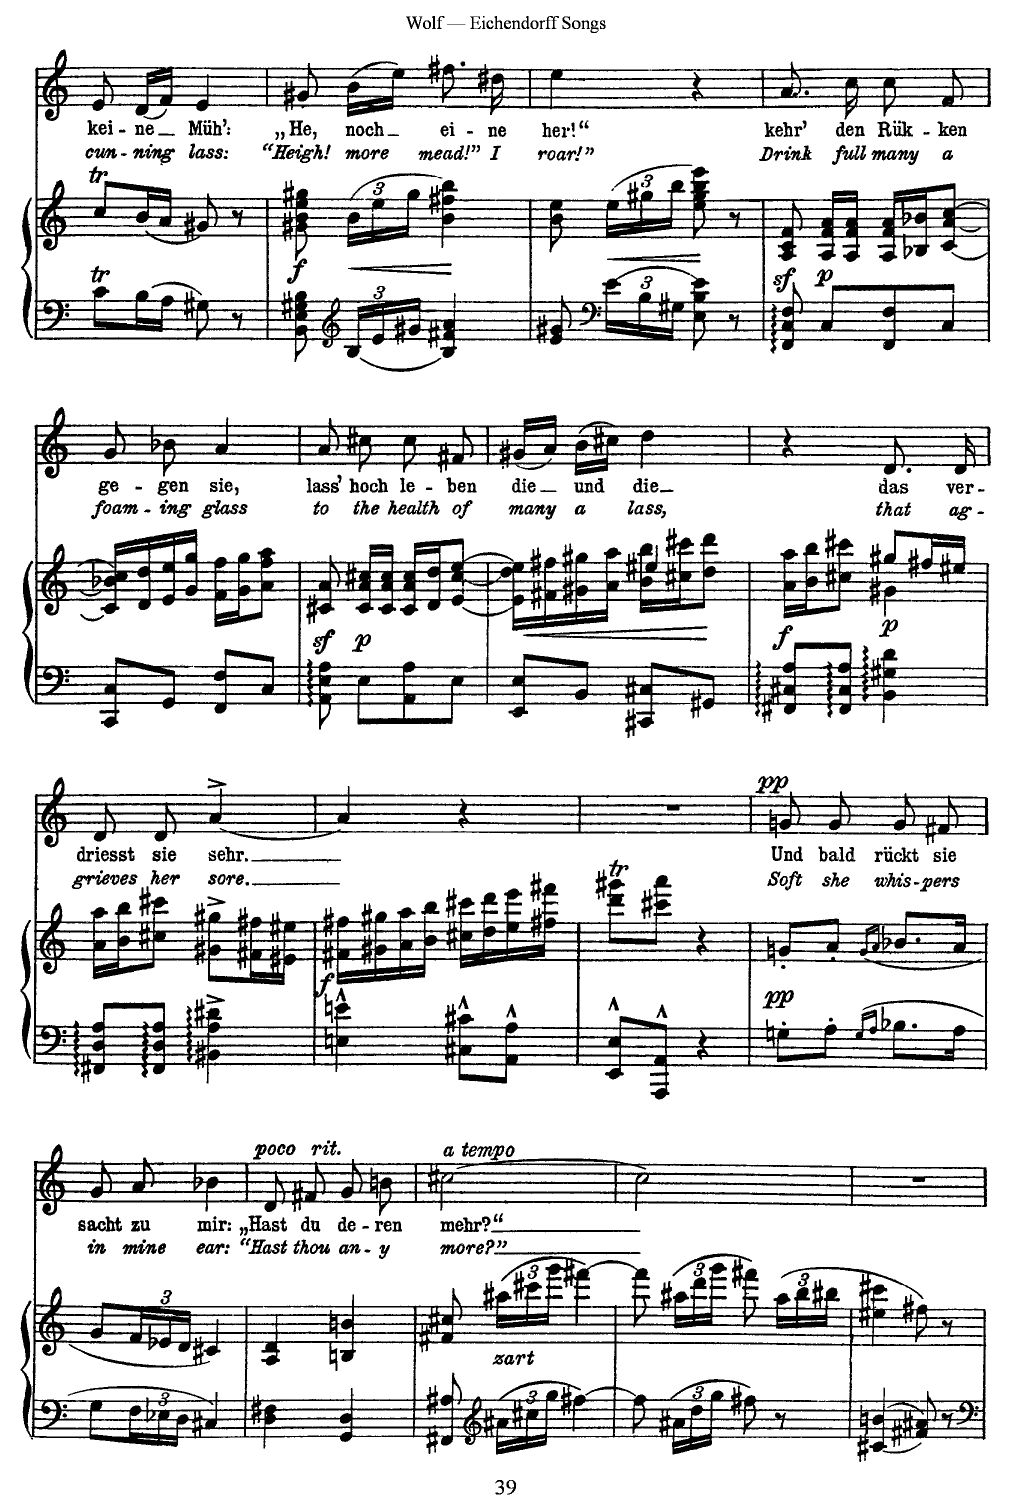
**kern	**kern	**dynam	**kern	**text	**text	**dynam
*part2	*part2	*part2	*part1	*part1	*part1	*part1
*staff3	*staff2	*staff2/3	*staff1	*staff1	*staff1	*staff1
*I"Piano	*	*	*I"Voice	*	*	*
*I'Pno	*	*	*	*	*	*
*clefF4	*clefG2	*	*clefG2	*	*	*
*k[]	*k[]	*	*k[]	*	*	*
*M4/8	*M4/8	*	*M4/8	*	*	*
=14	=14	=14	=14	=14	=14	=14
8cT\L	8ccT/L	.	8e/	kei-	cun-	.
16B\L	(16b/L	.	(16d/LL	-ne	.	.
16A\JJ	16a/JJ	.	16f/JJ)	.	-ning	.
8G#X\	8g#X/)	.	4e/	Müh’:	lass:	.
8r	8r	.	.	.	.	.
=15	=15	=15	=15	=15	=15	=15
!	!	!LO:DY:b	!	!	!	!
8BB\ 8E\ 8G#X\ 8B\	8g#X\ 8b\ 8ee\ 8gg#X\	f	8g#X/	“He	“Heigh!	.
*clefG2	*	*	*	*	*	*
*Xbrackettup	*Xbrackettup	*	*	*	*	*
!	!	!LO:HP:b	!	!	!	!
24B/LL	(24b\LL	<	(16b\LL	noch	more	.
24e/	24ee\	.	.	.	.	.
.	.	.	16ee\JJ)	.	.	.
24g#X/JJ	24gg#\JJ	.	.	.	.	.
4B/ 4f#X/ 4a/	4b\ 4ff#X\ 4bb\)	[	8.ff#X\	ei-	mead!”	.
.	.	.	16dd#X\	-ne	I	.
=16	=16	=16	=16	=16	=16	=16
8e/ 8g#X/	8b\ 8ee\	.	4ee\	her!”	roar!	.
*clefF4	*	*	*	*	*	*
!	!	!LO:HP:b	!	!	!	!
24e\LL	(24ee\LL	<	.	.	.	.
24B\	24gg#X\	.	.	.	.	.
24G#X\JJ	24bb\JJ	.	.	.	.	.
8E\ 8B\ 8e\	8ee\ 8gg#\ 8bb\ 8eee\)	[	4r	.	.	.
8r	8r	.	.	.	.	.
=17	=17	=17	=17	=17	=17	=17
8FF/ 8C/ 8F/	8A/z< 8c/z< 8f/z<	.	8.a/	kehr’	Drink	.
!	!	!LO:DY:b	!	!	!	!
8C/L	16A/ 16f/ 16a/LL	p	.	.	.	.
.	16A/ 16f/ 16a/JJ	.	16cc\	den	full	.
8FF/ 8F/	16A/ 16f/ 16a/LL	.	8cc\	Rük-	many	.
.	16B-X/ 16b-X/J	.	.	.	.	.
8C/J	([8c/ 8a/ [<8cc/J	.	8f/	-ken	a	.
=18	=18	=18	=18	=18	=18	=18
8CC/ 8C/L	16c/] 16b-X/ 16cc/]LL)	.	8g/	ge-	foam-	.
.	16d/ 16dd/	.	.	.	.	.
8GG/J	16e/ 16ee/	.	8b-X\	-gen	-ing	.
.	16g/ 16gg/JJ	.	.	.	.	.
8FF/ 8F/L	16f\ 16ff\LL	.	4a/	sie,	glass	.
.	16g\ 16gg\J	.	.	.	.	.
8C/J	8a\ 8ff\ 8aa\J	.	.	.	.	.
=19	=19	=19	=19	=19	=19	=19
8AA\ 8E\ 8A\	8c#X/z< 8a/z<	.	8a/	lass’	to	.
!	!	!LO:DY:b	!	!	!	!
8E\L	16c#/ 16a/ 16cc#X/LL	p	8cc#X\	hoch	the	.
.	16c#/ 16a/ 16cc#/JJ	.	.	.	.	.
8AA\ 8A\	16c#/ 16a/ 16cc#/LL	.	8cc#\	le-	health	.
.	16d/ 16dd/J	.	.	.	.	.
8E\J	([<8e/ 8cc#/ [<8ee/J	.	8f#X/	-ben	of	.
=20	=20	=20	=20	=20	=20	=20
!	!	!LO:HP:b	!	!	!	!
*	*^	*	*	*	*	*
8EE/ 8E/L	4ryy	16e\] 16dd\ 16ee\]LL)	<	(16g#X/LL	die	many	.
.	.	16f#X\ 16ff#X\	.	16a/JJ)	.	.	.
8BB/J	.	16g#X\ 16gg#X\	.	(16b\LL	und	a	.
.	.	16a\ 16aa\JJ	.	16cc#X\JJ)	.	.	.
8CC#X/ 8C#X/L	4ee#X/	16b\ 16bb\LL	.	4dd\	die	lass,	.
.	.	16cc#X\ 16ccc#X\J	.	.	.	.	.
8GG#X/J	.	8dd\ 8ddd\J	[	.	.	.	.
=21	=21	=21	=21	=21	=21	=21	=21
!	!	!	!LO:DY:b	!	!	!	!
8FF#X/ 8C#X/ 8A/L	4ryy	16a\ 16aa\LL	f	4r	.	.	.
.	.	16b\ 16bb\J	.	.	.	.	.
8FF#/ 8C#/ 8A/J	.	8cc#X\ 8ccc#X\J	.	.	.	.	.
!	!	!	!LO:DY:b	!	!	!	!
4BB\ 4G#X\ 4d\	8gg#X/L	4g#X\	p	8.d/	das	that	.
.	16ff#X/L	.	.	.	.	.	.
.	16ee#X/JJ	.	.	16d/	ver-	ag-	.
*	*v	*v	*	*	*	*	*
=22	=22	=22	=22	=22	=22	=22
8FF#X/ 8D/ 8A/L	16a\ 16aa\LL	.	8d/	-driesst	-grieves	.
.	16b\ 16bb\J	.	.	.	.	.
8FF#/ 8D/ 8A/J	8cc#X\ 8ccc#X\J	.	8d/	sie	her	.
4BB#X\^ 4A\^ 4d#X\^	8g#X\^ 8gg#X\^L	.	[4a^/	sehr.	sore.	.
.	16f#X\ 16ff#X\L	.	.	.	.	.
.	16e#X\ 16ee#X\JJ	.	.	.	.	.
=23	=23	=23	=23	=23	=23	=23
!	!	!LO:DY:b	!	!	!	!
4En\^^ 4en\^^	16f#X\ 16ff#X\LL	f	4a/]	.	.	.
.	16g#X\ 16gg#X\	.	.	.	.	.
.	16a\ 16aa\	.	.	.	.	.
.	16b\ 16bb\JJ	.	.	.	.	.
8C#X\^^ 8c#X\^^L	16cc#X\ 16ccc#X\LL	.	4r	.	.	.
.	16dd\ 16ddd\	.	.	.	.	.
8AA\^^ 8A\^^J	16ee\ 16eee\	.	.	.	.	.
.	16ff#X\ 16fff#X\JJ	.	.	.	.	.
=24	=24	=24	=24	=24	=24	=24
8EE/^^ 8E/^^L	8ddd\T 8ggg#X\TL	.	2r	.	.	.
8AAA/^^ 8AA/^^J	8ccc#X\ 8aaa\J	.	.	.	.	.
4r	4r	.	.	.	.	.
=25	=25	=25	=25	=25	=25	=25
!	!	!LO:DY:b	!	!	!	!LO:DY:a
8Gn'\L	8gn'/L	pp	8gn/	Und	Soft	pp
8A'\J	8a'/J	.	8g/	bald	she	.
16qG/LL	(16qg/LL	.	.	.	.	.
16qA/JJ	16qa/JJ	.	.	.	.	.
8.B-X\L	8.b-X/L	.	8g/	rückt	whis-	.
.	.	.	8f#X/	sie	-pers	.
16A\Jk	16a/Jk	.	.	.	.	.
=26	=26	=26	=26	=26	=26	=26
8G\L	8g/L	.	8g/	sacht	in	.
24F\L	24f/L	.	8a/	zu	mine	.
24E-X\	24e-X/	.	.	.	.	.
24D\JJ	24d/JJ	.	.	.	.	.
4C#X/	4c#X/)	.	4b-X\	mir:	ear:	.
=27	=27	=27	=27	=27	=27	=27
!	!	!	!LO:TX:a:i:t=poco rit.	!	!	!
4D\ 4F#X\	4A/ 4d/	.	8d/	“Hast	“Hast	.
.	.	.	8f#X/	du	thou	.
4GG/ 4D/	4Bn/ 4bn/	.	8g/	de-	an-	.
.	.	.	8bn\	-ren	-y	.
=28	=28	=28	=28	=28	=28	=28
!	!	!	!LO:TX:a:i:t=a tempo	!	!	!
8FF#X/ 8A#X/	8f#X/ 8cc#X/	.	[2cc#X\	mehr?”	more?”	.
*clefG2	*	*	*	*	*	*
!LO:TX:i:t=zart	!	!	!	!	!	!
24a#X\LL	(24aa#X\LL	.	.	.	.	.
24cc#X\	24ccc#X\	.	.	.	.	.
24gg\JJ	24ggg\JJ	.	.	.	.	.
[4ff#X\	[4fff#X\)	.	.	.	.	.
=29	=29	=29	=29	=29	=29	=29
8ff#\]	8fff#\]	.	2cc#\]	.	.	.
24a#X\LL	(24aa#X\LL	.	.	.	.	.
24dd\	24ddd\	.	.	.	.	.
24gg\JJ	24ggg\JJ	.	.	.	.	.
8ff#X\	8fff#X\)	.	.	.	.	.
8r	(24aa#\LL	.	.	.	.	.
.	24bb\	.	.	.	.	.
.	24bb#X\JJ	.	.	.	.	.
=30	=30	=30	=30	=30	=30	=30
4c#X/ 4bn/	4ee#X\ 4ccc#X\	.	2r	.	.	.
8f#X/ 8a#X/	8ff#X\)	.	.	.	.	.
8r	8r	.	.	.	.	.
=	=	=	=	=	=	=
*-	*-	*-	*-	*-	*-	*-
